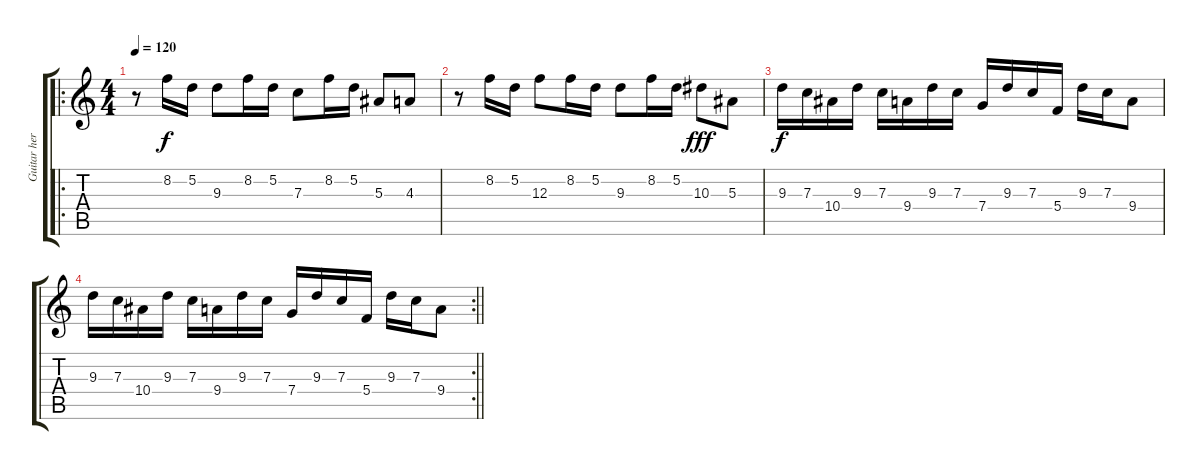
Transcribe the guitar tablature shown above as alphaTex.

\track ("Guitar hero!!!!!" "Guitar her") {instrument distortionguitar}
\staff {score tabs}
\tuning (D4 A3 F3 C3 G2 C2) {hide}
\ro
\ts (4 4)
\tempo 120
\clef g2
\ks c
r.8{dy f} 8.2.16 5.2.16 9.3.8 8.2.16 5.2.16 7.3.8 8.2.16 5.2.16 5.3.8 4.3.8 |
r.8 8.2.16 5.2.16 12.3.8 8.2.16 5.2.16 9.3.8 8.2.16 5.2.16 10.3.8{dy fff} 5.3.8 |
9.3.16{dy f} 7.3.16 10.4.16 9.3.16 7.3.16 9.4.16 9.3.16 7.3.16 7.4.16 9.3.16 7.3.16 5.4.16 9.3.16 7.3.16 9.4.8 |
\rc 2
\barLineRight lightlight
9.3.16 7.3.16 10.4.16 9.3.16 7.3.16 9.4.16 9.3.16 7.3.16 7.4.16 9.3.16 7.3.16 5.4.16 9.3.16 7.3.16 9.4.8
